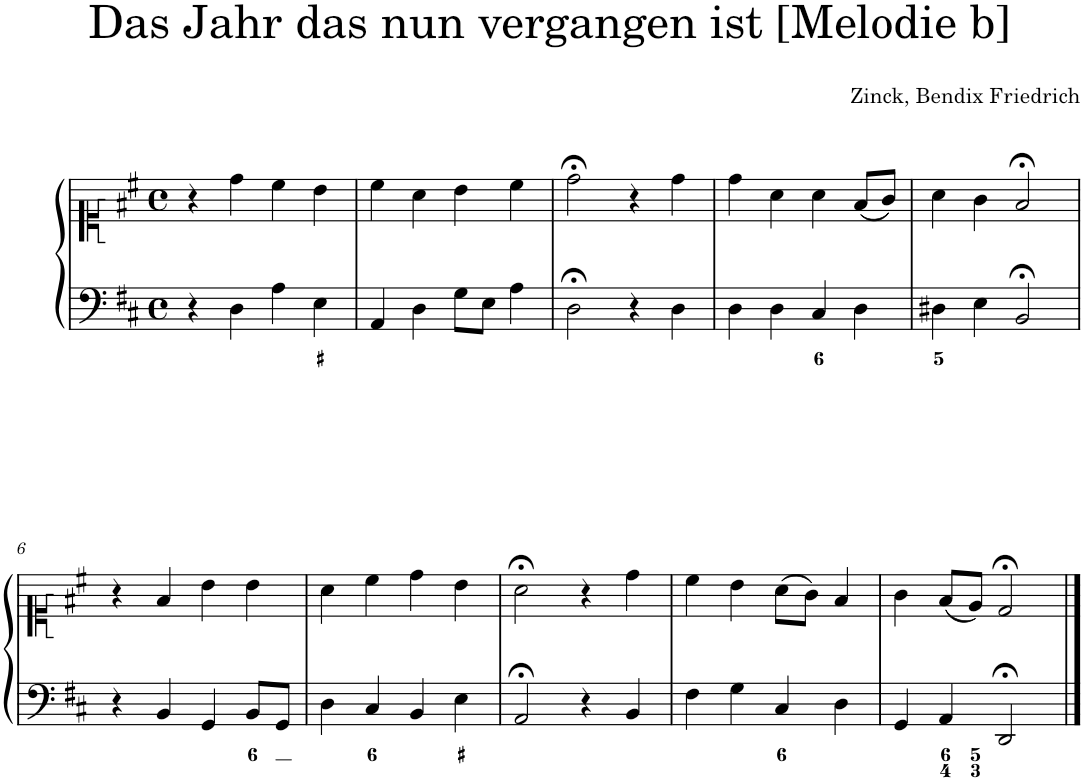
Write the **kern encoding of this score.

**kern	**kern
*part1	*part1
*staff2	*staff1
*I"Piano	*
*I'Pno.	*
*clefF4	*clefC1
*k[f#c#]	*k[f#c#]
*M4/4	*M4/4
*met(c)	*met(c)
=1	=1
4r	4r
4D\	4dd\
4A\	4cc#\
4E\	4b\
=2	=2
4AA/	4cc#\
4D\	4a\
8G\L	4b\
8E\J	.
4A\	4cc#\
=3	=3
2D;<\	2dd;<\
4r	4r
4D\	4dd\
=4	=4
4D\	4dd\
4D\	4a\
4C#/	4a\
4D\	(8f#/L
.	8g/J)
=5	=5
4D#X\	4a\
4E\	4g\
2BB;</	2f#;</
!!LO:LB:g=z
=6	=6
4r	4r
4BB/	4f#/
4GG/	4b\
8BB/L	4b\
8GG/J	.
=7	=7
4D\	4a\
4C#/	4cc#\
4BB/	4dd\
4E\	4b\
=8	=8
2AA;</	2a;<\
4r	4r
4BB/	4dd\
=9	=9
4F#\	4cc#\
4G\	4b\
4C#/	(8a\L
.	8g\J)
4D\	4f#/
=10	=10
4GG/	4g\
4AA/	(8f#/L
.	8e/J)
2DD;</	2d;</
==	==
*-	*-
